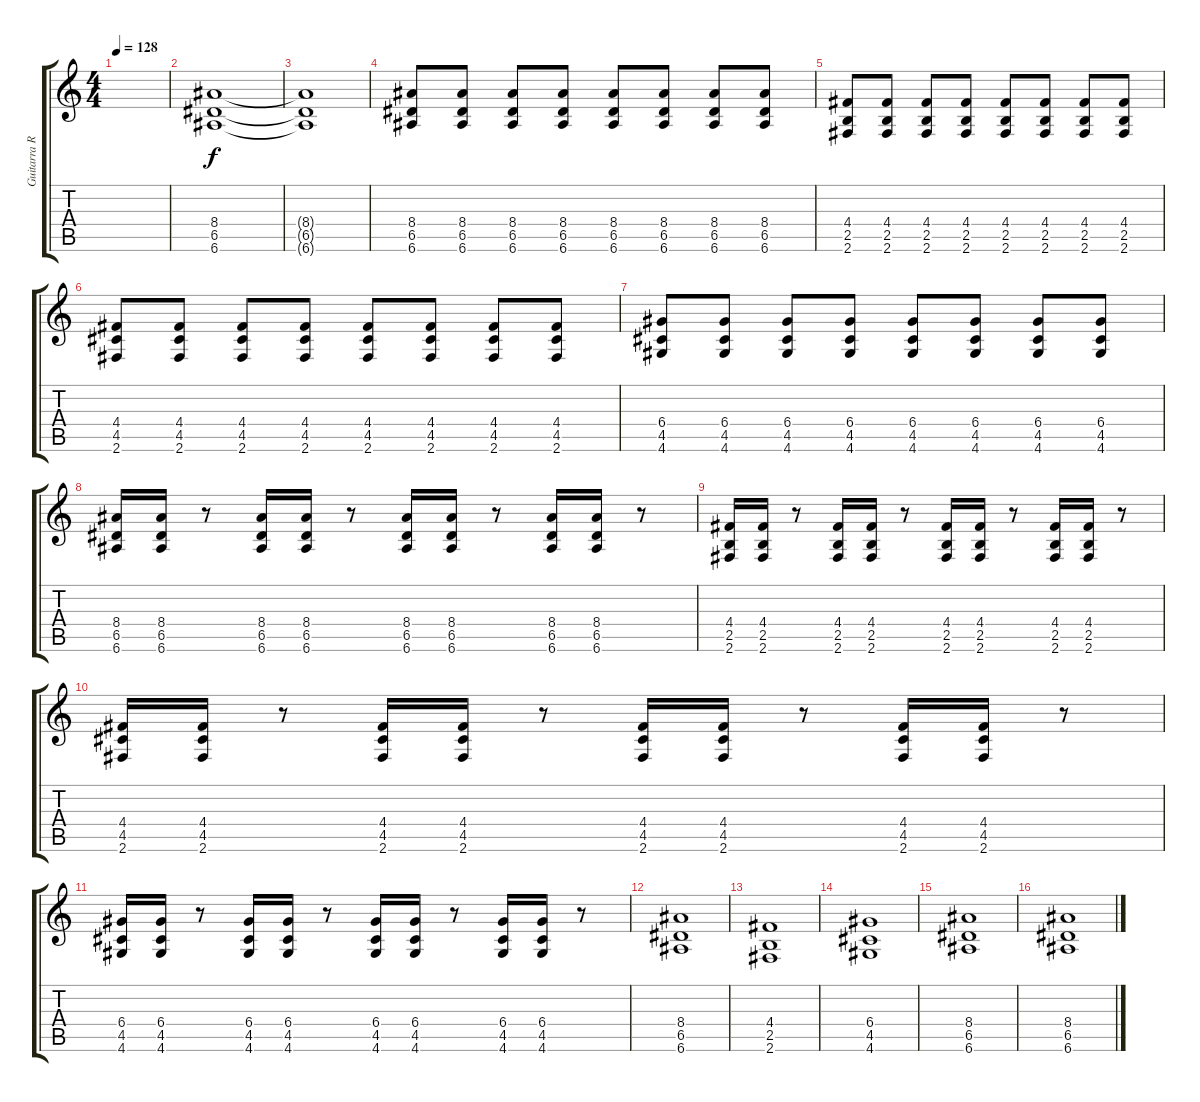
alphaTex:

\track ("Guitarra Ritmica" "Guitarra R") {instrument overdrivenguitar}
\staff {score tabs}
\tuning (E4 B3 G3 D3 A2 E2) {hide}
\ts (4 4)
\tempo 128
\clef g2
\ks c
|
(8.4 6.5 6.6).1 |
(8.4{t} 6.5{t} 6.6{t}).1 |
(8.4 6.5 6.6).8 (8.4 6.5 6.6).8 (8.4 6.5 6.6).8 (8.4 6.5 6.6).8 (8.4 6.5 6.6).8 (8.4 6.5 6.6).8 (8.4 6.5 6.6).8 (8.4 6.5 6.6).8 |
(4.4 2.5 2.6).8 (4.4 2.5 2.6).8 (4.4 2.5 2.6).8 (4.4 2.5 2.6).8 (4.4 2.5 2.6).8 (4.4 2.5 2.6).8 (4.4 2.5 2.6).8 (4.4 2.5 2.6).8 |
(4.4 4.5 2.6).8 (4.4 4.5 2.6).8 (4.4 4.5 2.6).8 (4.4 4.5 2.6).8 (4.4 4.5 2.6).8 (4.4 4.5 2.6).8 (4.4 4.5 2.6).8 (4.4 4.5 2.6).8 |
(6.4 4.5 4.6).8 (6.4 4.5 4.6).8 (6.4 4.5 4.6).8 (6.4 4.5 4.6).8 (6.4 4.5 4.6).8 (6.4 4.5 4.6).8 (6.4 4.5 4.6).8 (6.4 4.5 4.6).8 |
(8.4 6.5 6.6).16 (8.4 6.5 6.6).16 r.8 (8.4 6.5 6.6).16 (8.4 6.5 6.6).16 r.8 (8.4 6.5 6.6).16 (8.4 6.5 6.6).16 r.8 (8.4 6.5 6.6).16 (8.4 6.5 6.6).16 r.8 |
(4.4 2.5 2.6).16 (4.4 2.5 2.6).16 r.8 (4.4 2.5 2.6).16 (4.4 2.5 2.6).16 r.8 (4.4 2.5 2.6).16 (4.4 2.5 2.6).16 r.8 (4.4 2.5 2.6).16 (4.4 2.5 2.6).16 r.8 |
(4.4 4.5 2.6).16 (4.4 4.5 2.6).16 r.8 (4.4 4.5 2.6).16 (4.4 4.5 2.6).16 r.8 (4.4 4.5 2.6).16 (4.4 4.5 2.6).16 r.8 (4.4 4.5 2.6).16 (4.4 4.5 2.6).16 r.8 |
(6.4 4.5 4.6).16 (6.4 4.5 4.6).16 r.8 (6.4 4.5 4.6).16 (6.4 4.5 4.6).16 r.8 (6.4 4.5 4.6).16 (6.4 4.5 4.6).16 r.8 (6.4 4.5 4.6).16 (6.4 4.5 4.6).16 r.8 |
(8.4 6.5 6.6).1 |
(4.4 2.5 2.6).1 |
(6.4 4.5 4.6).1 |
(8.4 6.5 6.6).1 |
(8.4 6.5 6.6).1
